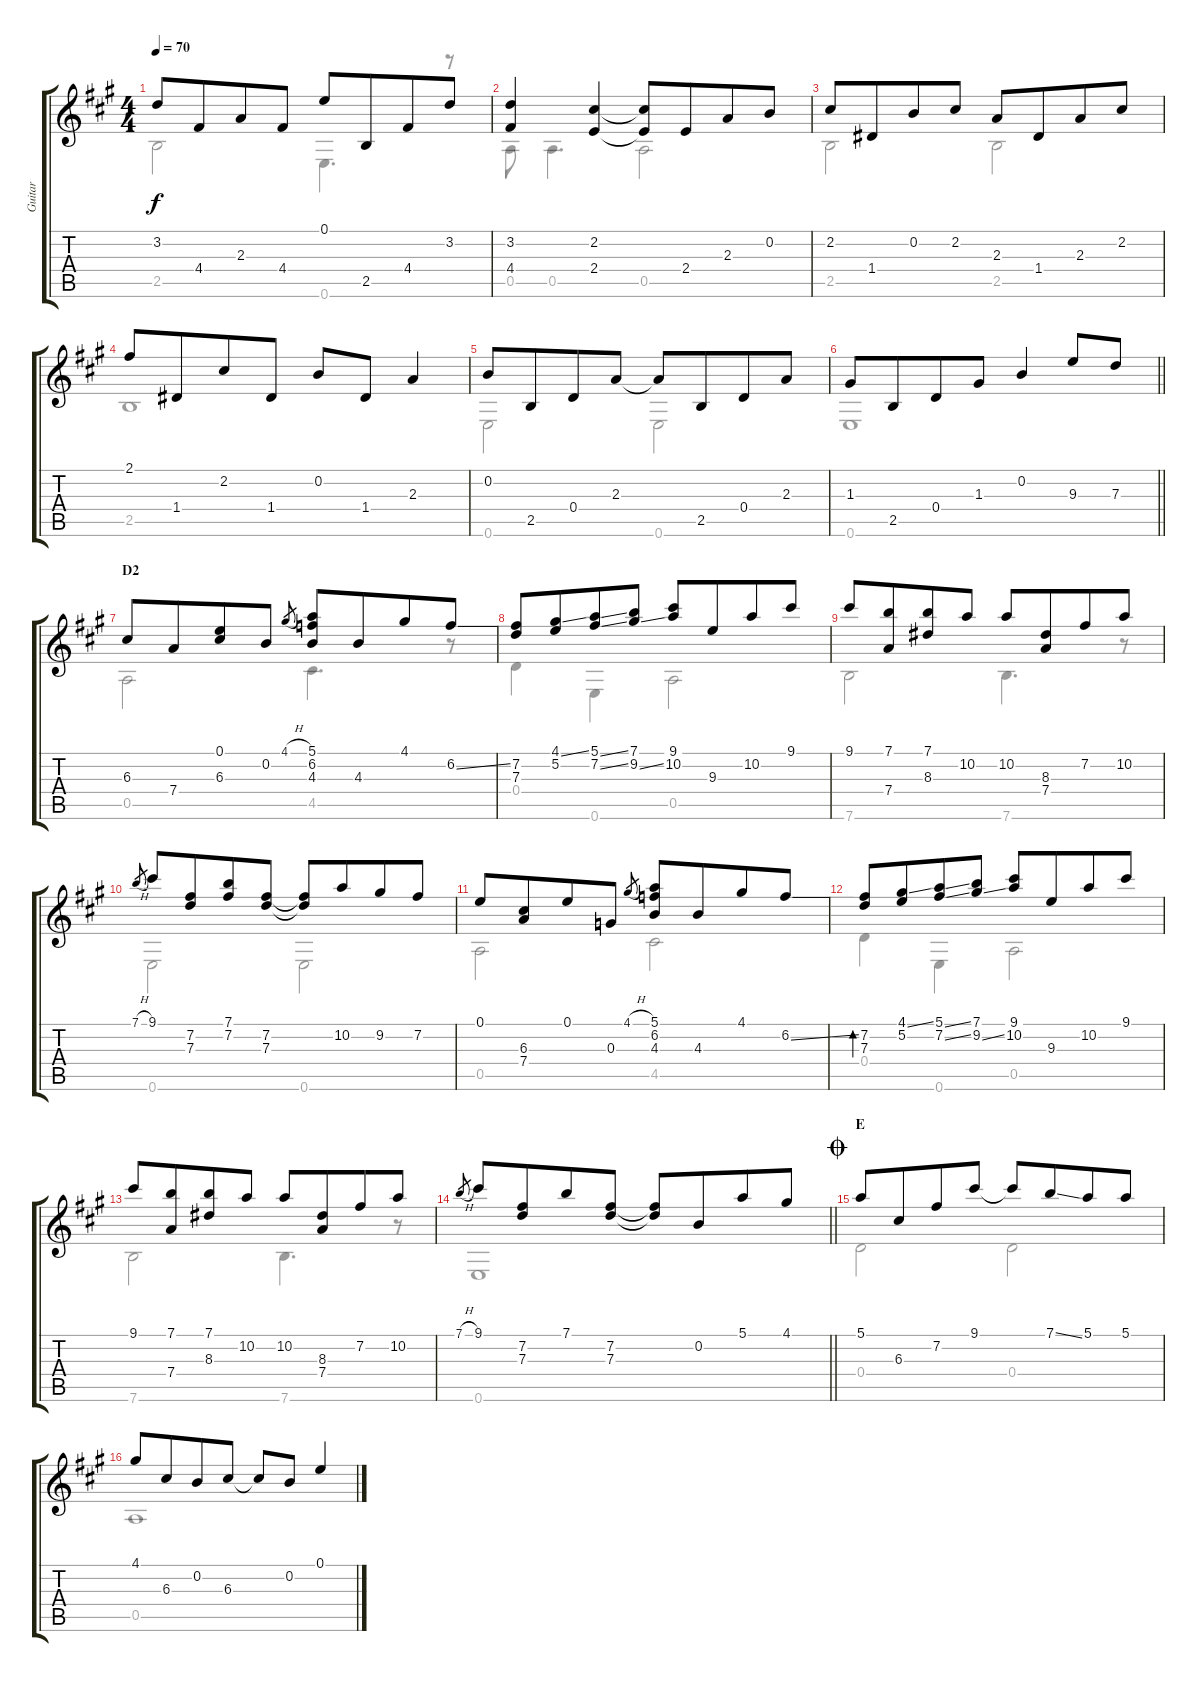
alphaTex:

\track ("Guitar" "Guitar") {instrument acousticguitarsteel}
\staff {score tabs}
\tuning (E4 B3 G3 D3 A2 E2) {hide}
\voice
\ts (4 4)
\tempo 70
\clef g2
\ks a
3.2.8{dy f} 4.4.8{beam merge} 2.3.8 4.4.8 0.1.8 2.5.8{beam merge} 4.4.8 3.2.8 |
(3.2 4.4).4 (2.2 2.4).4 (2.2{t} 2.4{t}).8 2.4.8{beam merge} 2.3.8 0.2.8 |
2.2.8 1.4.8{beam merge} 0.2.8 2.2.8 2.3.8 1.4.8{beam merge} 2.3.8 2.2.8 |
2.1.8 1.4.8{beam merge} 2.2.8 1.4.8 0.2.8 1.4.8 2.3.4 |
0.2.8 2.5.8{beam merge} 0.4.8 2.3.8 2.3{t}.8 2.5.8{beam merge} 0.4.8 2.3.8 |
\barLineRight lightlight
1.3.8 2.5.8{beam merge} 0.4.8 1.3.8 0.2.4 9.3.8 7.3.8 |
\section ("" "D2")
6.3.8 7.4.8{beam merge} (0.1 6.3).8 0.2.8 4.1{h}.8{gr} (5.1 6.2 4.3).8 4.3.8{beam merge} 4.1.8 6.2{ss}.8 |
(7.2 7.3).8 (4.1{ss} 5.2).8{beam merge} (5.1{ss} 7.2{ss}).8 (7.1 9.2{ss}).8 (9.1 10.2).8 9.3.8{beam merge} 10.2.8 9.1.8 |
9.1.8 (7.1 7.4).8{beam merge} (7.1 8.3).8 10.2.8 10.2.8 (8.3 7.4).8{beam merge} 7.2.8 10.2.8 |
7.1{h}.8{gr} 9.1.8 (7.2 7.3).8{beam merge} (7.1 7.2).8 (7.2 7.3).8 (7.2{t} 7.3{t}).8 10.2.8{beam merge} 9.2.8 7.2.8 |
0.1.8 (6.3 7.4).8{beam merge} 0.1.8 0.3.8 4.1{h}.8{gr} (5.1 6.2 4.3).8 4.3.8{beam merge} 4.1.8 6.2{ss}.8 |
(7.2 7.3).8{bd 240} (4.1{ss} 5.2).8{beam merge} (5.1{ss} 7.2{ss}).8 (7.1 9.2{ss}).8 (9.1 10.2).8 9.3.8{beam merge} 10.2.8 9.1.8 |
9.1.8 (7.1 7.4).8{beam merge} (7.1 8.3).8 10.2.8 10.2.8 (8.3 7.4).8{beam merge} 7.2.8 10.2.8 |
\barLineRight lightlight
7.1{h}.8{gr} 9.1.8 (7.2 7.3).8{beam merge} 7.1.8 (7.2 7.3).8 (7.2{t} 7.3{t}).8 0.2.8{beam merge} 5.1.8 4.1.8 |
\section ("" "E")
\jump coda
5.1.8 6.3.8{beam merge} 7.2.8 9.1.8 9.1{t}.8 7.1{ss}.8{beam merge} 5.1.8 5.1.8 |
4.1.8 6.3.8{beam merge} 0.2.8 6.3.8 6.3{t}.8 0.2.8 0.1.4
\voice
\clef g2
\ottava regular
\simile none
\ks a
2.5.2{dy f} 0.6.4{d} r.8 |
0.5.8 0.5.4{d} 0.5.2 |
2.5.2 2.5.2 |
2.5.1 |
0.6.2 0.6.2 |
\barLineRight lightlight
0.6.1 |
0.5.2 4.5.4{d} r.8 |
0.4.4 0.6.4 0.5.2 |
7.6.2 7.6.4{d} r.8 |
0.6.2 0.6.2 |
0.5.2 4.5.2 |
0.4.4 0.6.4 0.5.2 |
7.6.2 7.6.4{d} r.8 |
\barLineRight lightlight
0.6.1 |
0.4.2 0.4.2 |
0.5.1
